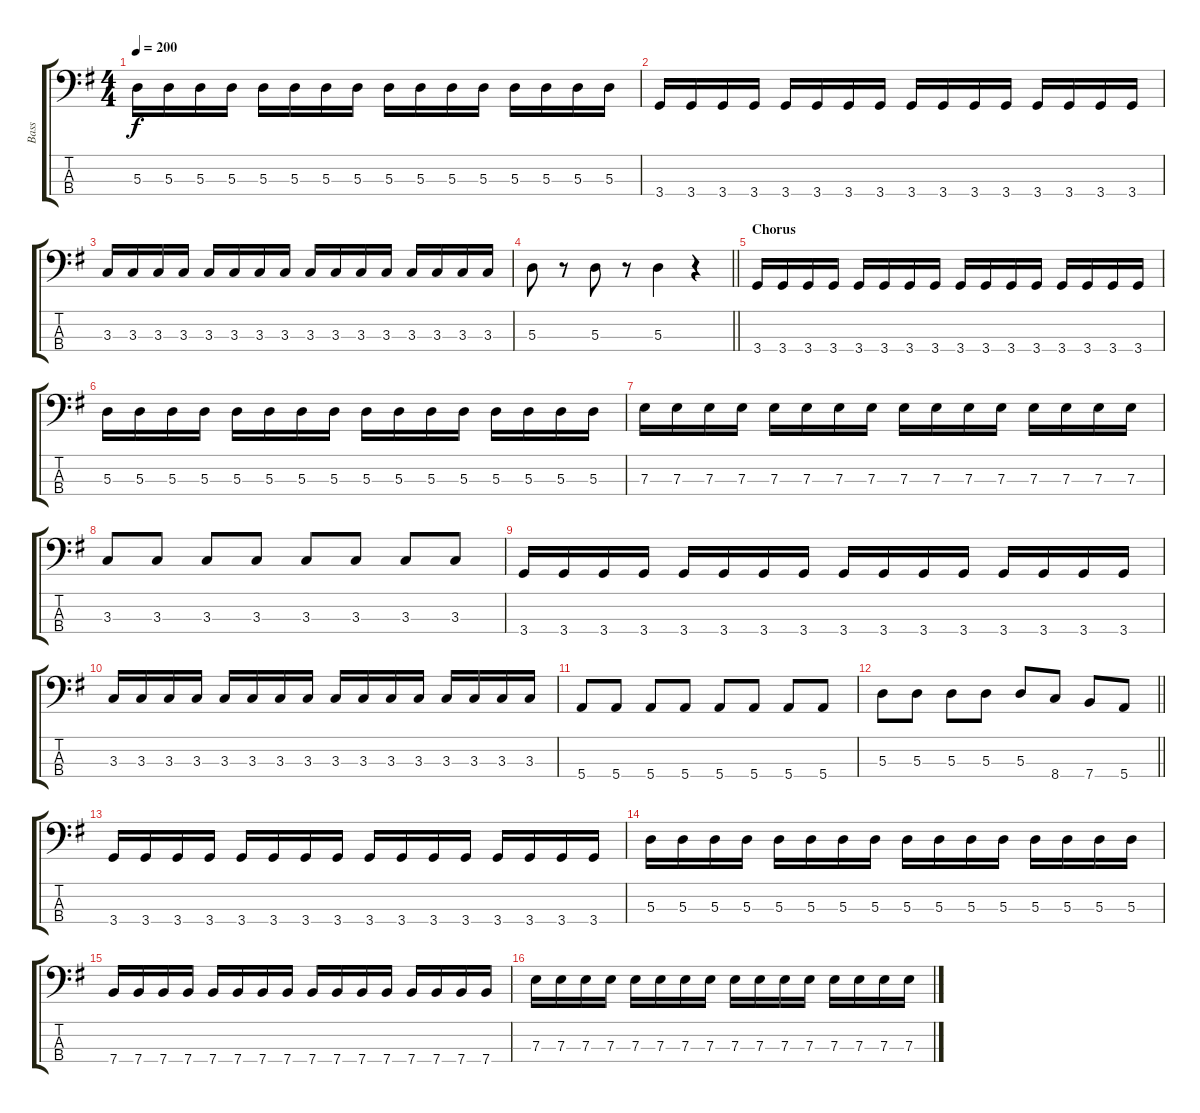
\track ("Bass" "Bass") {instrument electricbassfinger}
\staff {score tabs}
\tuning (G2 D2 A1 E1) {hide}
\ts (4 4)
\tempo 200
\clef f4
\ks g
5.3.16{dy f} 5.3.16 5.3.16 5.3.16 5.3.16 5.3.16 5.3.16 5.3.16 5.3.16 5.3.16 5.3.16 5.3.16 5.3.16 5.3.16 5.3.16 5.3.16 |
3.4.16 3.4.16 3.4.16 3.4.16 3.4.16 3.4.16 3.4.16 3.4.16 3.4.16 3.4.16 3.4.16 3.4.16 3.4.16 3.4.16 3.4.16 3.4.16 |
3.3.16 3.3.16 3.3.16 3.3.16 3.3.16 3.3.16 3.3.16 3.3.16 3.3.16 3.3.16 3.3.16 3.3.16 3.3.16 3.3.16 3.3.16 3.3.16 |
\barLineRight lightlight
5.3.8 r.8 5.3.8 r.8 5.3.4 r.4 |
\section ("" "Chorus")
3.4.16 3.4.16 3.4.16 3.4.16 3.4.16 3.4.16 3.4.16 3.4.16 3.4.16 3.4.16 3.4.16 3.4.16 3.4.16 3.4.16 3.4.16 3.4.16 |
5.3.16 5.3.16 5.3.16 5.3.16 5.3.16 5.3.16 5.3.16 5.3.16 5.3.16 5.3.16 5.3.16 5.3.16 5.3.16 5.3.16 5.3.16 5.3.16 |
7.3.16 7.3.16 7.3.16 7.3.16 7.3.16 7.3.16 7.3.16 7.3.16 7.3.16 7.3.16 7.3.16 7.3.16 7.3.16 7.3.16 7.3.16 7.3.16 |
3.3.8 3.3.8 3.3.8 3.3.8 3.3.8 3.3.8 3.3.8 3.3.8 |
3.4.16 3.4.16 3.4.16 3.4.16 3.4.16 3.4.16 3.4.16 3.4.16 3.4.16 3.4.16 3.4.16 3.4.16 3.4.16 3.4.16 3.4.16 3.4.16 |
3.3.16 3.3.16 3.3.16 3.3.16 3.3.16 3.3.16 3.3.16 3.3.16 3.3.16 3.3.16 3.3.16 3.3.16 3.3.16 3.3.16 3.3.16 3.3.16 |
5.4.8 5.4.8 5.4.8 5.4.8 5.4.8 5.4.8 5.4.8 5.4.8 |
\barLineRight lightlight
5.3.8 5.3.8 5.3.8 5.3.8 5.3.8 8.4.8 7.4.8 5.4.8 |
\section ("" "")
3.4.16 3.4.16 3.4.16 3.4.16 3.4.16 3.4.16 3.4.16 3.4.16 3.4.16 3.4.16 3.4.16 3.4.16 3.4.16 3.4.16 3.4.16 3.4.16 |
5.3.16 5.3.16 5.3.16 5.3.16 5.3.16 5.3.16 5.3.16 5.3.16 5.3.16 5.3.16 5.3.16 5.3.16 5.3.16 5.3.16 5.3.16 5.3.16 |
7.4.16 7.4.16 7.4.16 7.4.16 7.4.16 7.4.16 7.4.16 7.4.16 7.4.16 7.4.16 7.4.16 7.4.16 7.4.16 7.4.16 7.4.16 7.4.16 |
7.3.16 7.3.16 7.3.16 7.3.16 7.3.16 7.3.16 7.3.16 7.3.16 7.3.16 7.3.16 7.3.16 7.3.16 7.3.16 7.3.16 7.3.16 7.3.16
